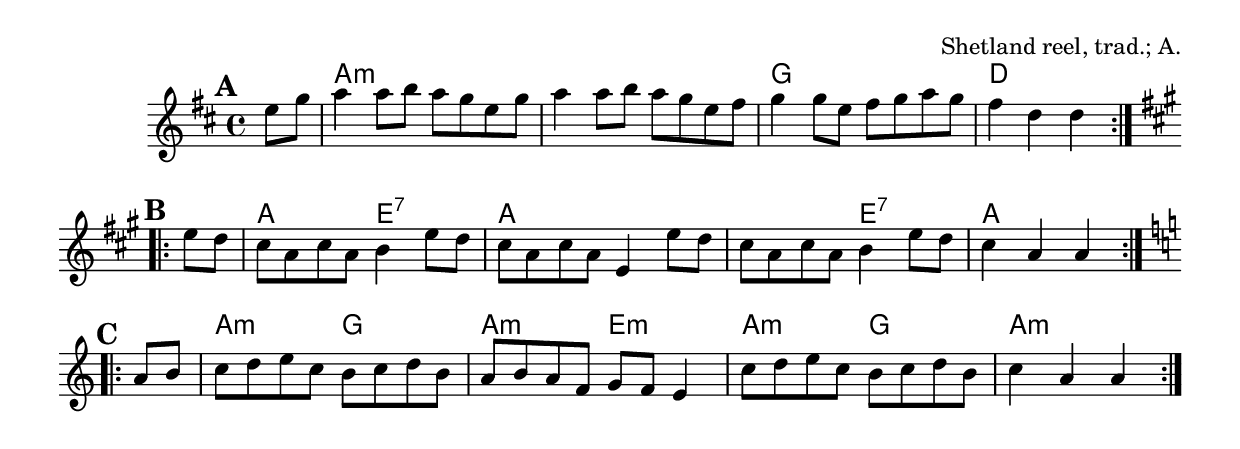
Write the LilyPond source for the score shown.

\version "2.18.2"
\include "util.ly"

\tocItem \markup "The New Rigged Ship"

\score {
  <<
    \relative e'' {
      \time 4/4

      \key a \mixolydian
      \repeat volta 2 {
        \mark \default
        \partial 4 e8 g |
        a4 a8 b a g e g |
        a4 a8 b a g e fis |
        g4 g8 e fis g a g |
        fis4 d d
      }

      \key a \major
      \repeat volta 2 {
        \mark \default
        e8 d |
        cis8 a cis a b4 e8 d |
        cis8 a cis a e4 e'8 d |
        cis8 a cis a b4 e8 d |
        cis4 a a
      }

      \key a \minor
      \repeat volta 2 {
        \mark \default
        a8 b |
        c8 d e c b c d b |
        a b a f g f e4 |
        c'8 d e c b c d b |
        c4 a a
      }
    }

    \chords {
      \time 4/4
      \set chordChanges = ##t

      \repeat volta 2 {
        \partial 4 s4 |
        a1:m | a1:m | g1 | d2~d4
      }
      \repeat volta 2 {
        s4 | a2 e2:7 | a1 | a2 e2:7 | a2~a4
      }
      \repeat volta 2 {
        s4 | a2:m g2 | a2:m e2:m | a2:m g2 | a2:m~a4:m
      }
    }
  >>

  \header {
    title = "The New Rigged Ship"
    opus = "Shetland reel, trad.; A."
  }
}
